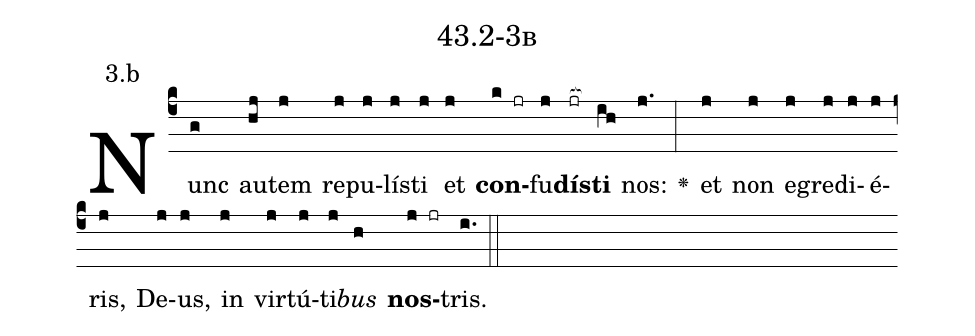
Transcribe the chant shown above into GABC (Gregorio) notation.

name: 43.2-3b;
annotation: 3.b;
%%
(c4)Nunc(g) au(hj)tem(j) re(j)pu(j)lís(j)ti(j) et(j) <b>con</b>(k jr)fu(j)<b>dís</b>(jr[ocb:1{])<b>ti</b>(ih[ocb:0}]) nos:(j.) <v>\greheightstar</v>(:) et(j) non(j) e(j)gre(j)di(j)é(j)ris,(j) De(j)us,(j) in(j) vir(j)tú(j)ti(j)<i>bus</i>(h) <b>nos</b>(j jr)tris.(i.) (::)


%E(j) u(j) o(j) u(h) a(j) e.(i.) (::)
